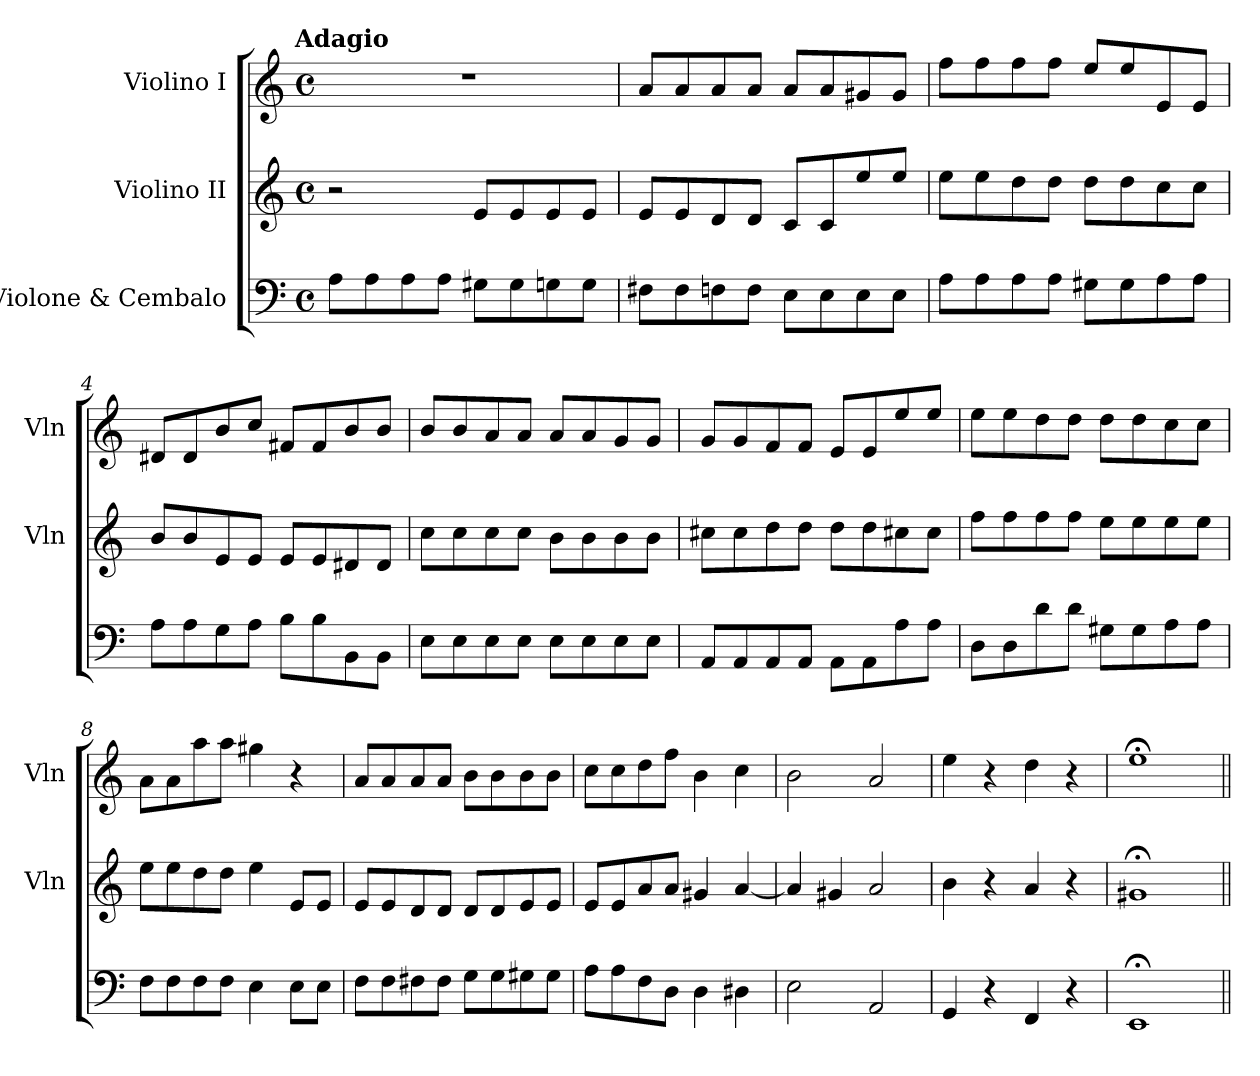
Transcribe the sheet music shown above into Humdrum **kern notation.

**kern	**kern	**kern
*part3	*part2	*part1
*staff3	*staff2	*staff1
*I"Violone & Cembalo	*I"Violino II	*I"Violino I
*	*I'Vln	*I'Vln
*clefF4	*clefG2	*clefG2
*k[]	*k[]	*k[]
*a:	*a:	*a:
!!LO:TX:omd:t=Adagio
*M4/4	*M4/4	*M4/4
*met(c)	*met(c)	*met(c)
*MM36	*MM36	*MM36
=1	=1	=1
8AL	2r	1r
8A	.	.
8A	.	.
8AJ	.	.
8G#XL	8eL	.
8G#	8e	.
8Gn	8e	.
8GJ	8eJ	.
=2	=2	=2
8F#XL	8eL	8aL
8F#	8e	8a
8Fn	8d	8a
8FJ	8dJ	8aJ
8EL	8cL	8aL
8E	8c	8a
8E	8ee	8g#X
8EJ	8eeJ	8g#J
=3	=3	=3
8AL	8eeL	8ffL
8A	8ee	8ff
8A	8dd	8ff
8AJ	8ddJ	8ffJ
8G#XL	8ddL	8eeL
8G#	8dd	8ee
8A	8cc	8e
8AJ	8ccJ	8eJ
=4	=4	=4
8AL	8bL	8d#XL
8A	8b	8d#
8G	8e	8b
8AJ	8eJ	8ccJ
8BL	8eL	8f#XL
8B	8e	8f#
8BB	8d#X	8b
8BBJ	8d#J	8bJ
=5	=5	=5
8EL	8ccL	8bL
8E	8cc	8b
8E	8cc	8a
8EJ	8ccJ	8aJ
8EL	8bL	8aL
8E	8b	8a
8E	8b	8g
8EJ	8bJ	8gJ
=6	=6	=6
8AAL	8cc#XL	8gL
8AA	8cc#	8g
8AA	8dd	8f
8AAJ	8ddJ	8fJ
8AAL	8ddL	8eL
8AA	8dd	8e
8A	8cc#X	8ee
8AJ	8cc#J	8eeJ
=7	=7	=7
8DL	8ffL	8eeL
8D	8ff	8ee
8d	8ff	8dd
8dJ	8ffJ	8ddJ
8G#XL	8eeL	8ddL
8G#	8ee	8dd
8A	8ee	8cc
8AJ	8eeJ	8ccJ
=8	=8	=8
8FL	8eeL	8aL
8F	8ee	8a
8F	8dd	8aa
8FJ	8ddJ	8aaJ
4E	4ee	4gg#X
8EL	8eL	4r
8EJ	8eJ	.
=9	=9	=9
8FL	8eL	8aL
8F	8e	8a
8F#X	8d	8a
8F#J	8dJ	8aJ
8GL	8dL	8bL
8G	8d	8b
8G#X	8e	8b
8G#J	8eJ	8bJ
=10	=10	=10
8AL	8eL	8ccL
8A	8e	8cc
8F	8a	8dd
8DJ	8aJ	8ffJ
4D	4g#X	4b
4D#X	[4a	4cc
=11	=11	=11
2E	4a]	2b
.	4g#X	.
2AA	2a	2a
=12	=12	=12
4GG	4b	4ee
4r	4r	4r
4FF	4a	4dd
4r	4r	4r
=13	=13	=13
1EE;<	1g#X;<	1ee;<
=||	=||	=||
*-	*-	*-
